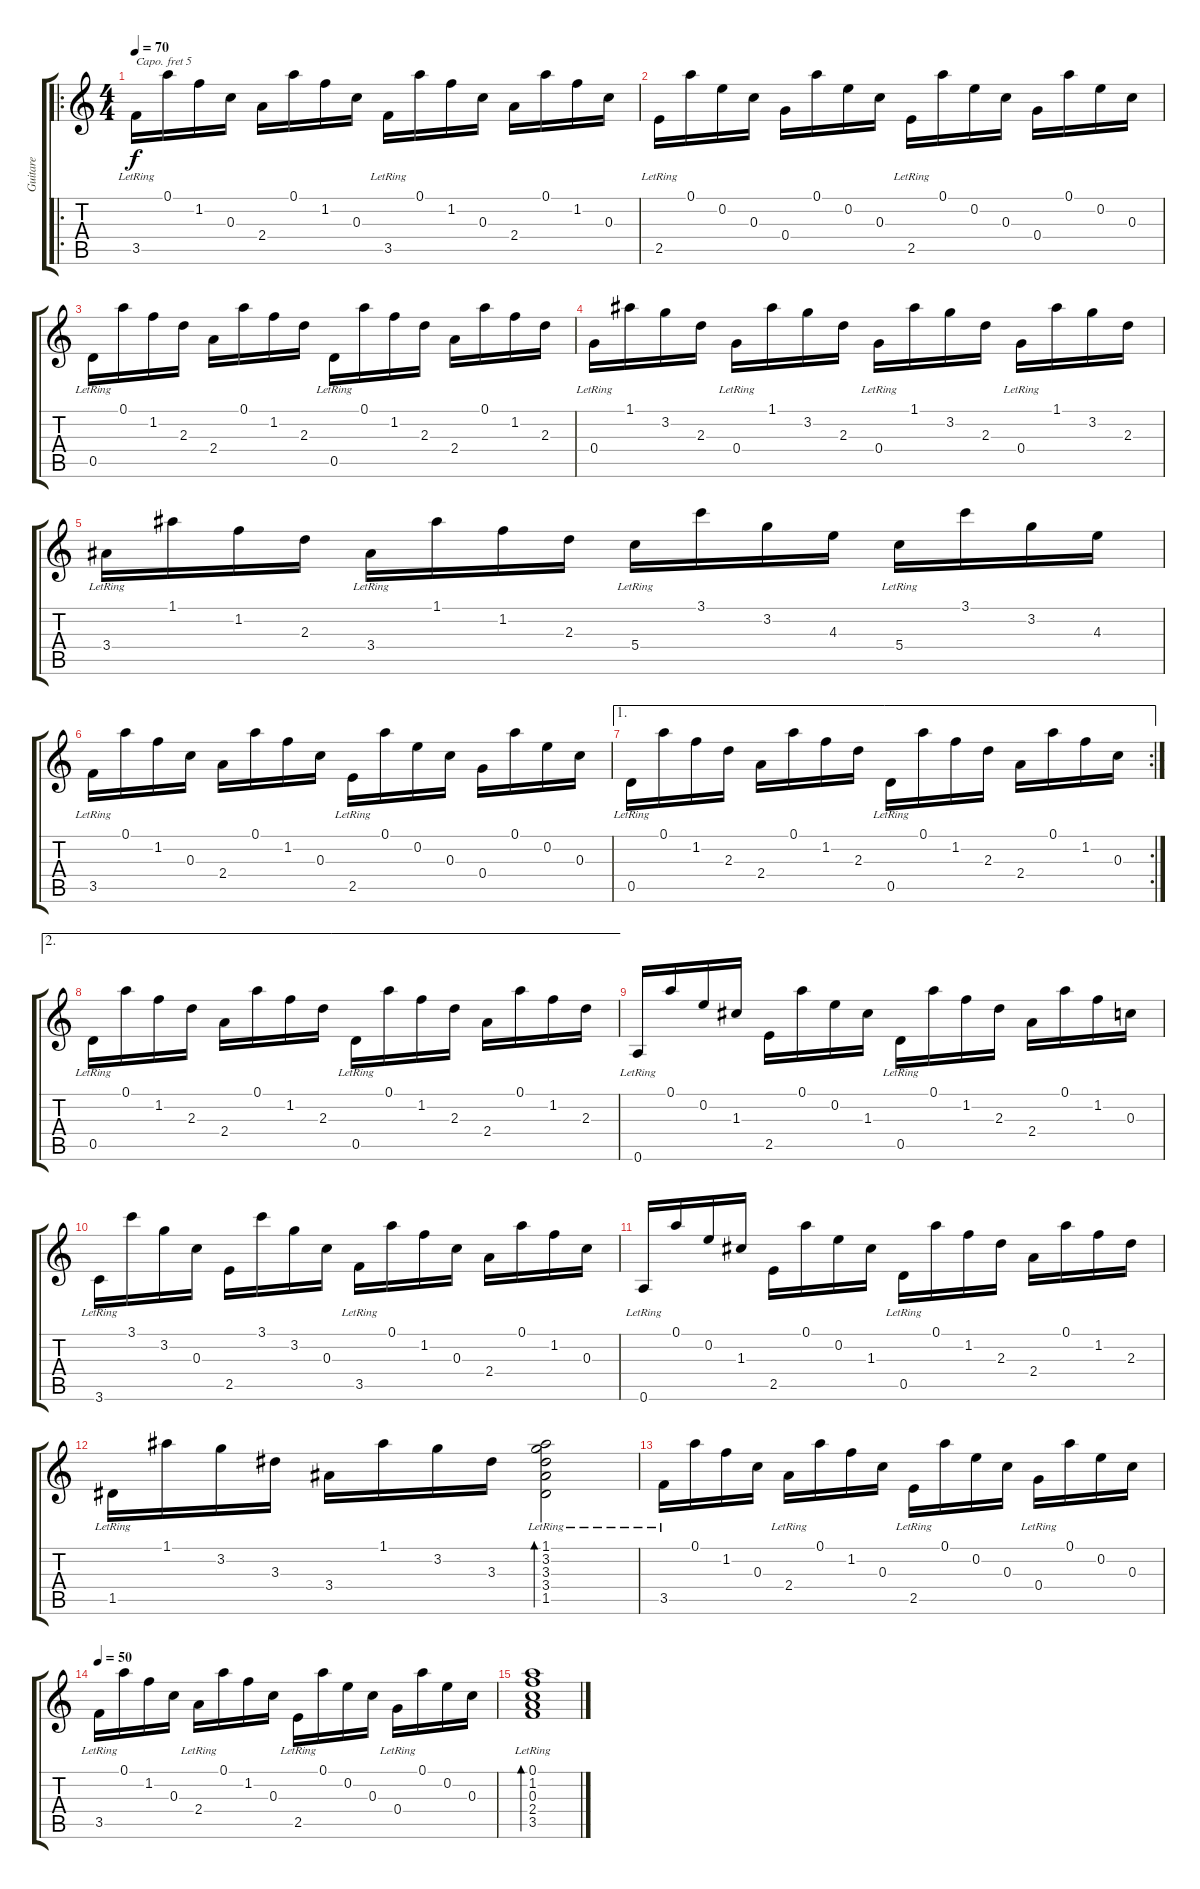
\track ("Guitare" "Guitare") {instrument acousticguitarnylon}
\staff {score tabs}
\capo 5
\tuning (E4 B3 G3 D3 A2 E2) {hide}
\ro
\ts (4 4)
\tempo 70
\clef g2
\ks c
3.5{lr}.16{dy f} 0.1.16 1.2.16 0.3.16 2.4.16 0.1.16 1.2.16 0.3.16 3.5{lr}.16 0.1.16 1.2.16 0.3.16 2.4.16 0.1.16 1.2.16 0.3.16 |
2.5{lr}.16 0.1.16 0.2.16 0.3.16 0.4.16 0.1.16 0.2.16 0.3.16 2.5{lr}.16 0.1.16 0.2.16 0.3.16 0.4.16 0.1.16 0.2.16 0.3.16 |
0.5{lr}.16 0.1.16 1.2.16 2.3.16 2.4.16 0.1.16 1.2.16 2.3.16 0.5{lr}.16 0.1.16 1.2.16 2.3.16 2.4.16 0.1.16 1.2.16 2.3.16 |
0.4{lr}.16 1.1.16 3.2.16 2.3.16 0.4{lr}.16 1.1.16 3.2.16 2.3.16 0.4{lr}.16 1.1.16 3.2.16 2.3.16 0.4{lr}.16 1.1.16 3.2.16 2.3.16 |
3.4{lr}.16 1.1.16 1.2.16 2.3.16 3.4{lr}.16 1.1.16 1.2.16 2.3.16 5.4{lr}.16 3.1.16 3.2.16 4.3.16 5.4{lr}.16 3.1.16 3.2.16 4.3.16 |
3.5{lr}.16 0.1.16 1.2.16 0.3.16 2.4.16 0.1.16 1.2.16 0.3.16 2.5{lr}.16 0.1.16 0.2.16 0.3.16 0.4.16 0.1.16 0.2.16 0.3.16 |
\ae 1
\rc 2
0.5{lr}.16 0.1.16 1.2.16 2.3.16 2.4.16 0.1.16 1.2.16 2.3.16 0.5{lr}.16 0.1.16 1.2.16 2.3.16 2.4.16 0.1.16 1.2.16 0.3.16 |
\ae 2
0.5{lr}.16 0.1.16 1.2.16 2.3.16 2.4.16 0.1.16 1.2.16 2.3.16 0.5{lr}.16 0.1.16 1.2.16 2.3.16 2.4.16 0.1.16 1.2.16 2.3.16 |
0.6{lr}.16 0.1.16 0.2.16 1.3.16 2.5.16 0.1.16 0.2.16 1.3.16 0.5{lr}.16 0.1.16 1.2.16 2.3.16 2.4.16 0.1.16 1.2.16 0.3.16 |
3.6{lr}.16 3.1.16 3.2.16 0.3.16 2.5.16 3.1.16 3.2.16 0.3.16 3.5{lr}.16 0.1.16 1.2.16 0.3.16 2.4.16 0.1.16 1.2.16 0.3.16 |
0.6{lr}.16 0.1.16 0.2.16 1.3.16 2.5.16 0.1.16 0.2.16 1.3.16 0.5{lr}.16 0.1.16 1.2.16 2.3.16 2.4.16 0.1.16 1.2.16 2.3.16 |
1.5{lr}.16 1.1.16 3.2.16 3.3.16 3.4.16 1.1.16 3.2.16 3.3.16 (1.1 3.2 3.3 3.4{lr} 1.5{lr}).2{bd 240} |
3.5{lr}.16 0.1.16 1.2.16 0.3.16 2.4{lr}.16 0.1.16 1.2.16 0.3.16 2.5{lr}.16 0.1.16 0.2.16 0.3.16 0.4{lr}.16 0.1.16 0.2.16 0.3.16 |
\tempo 50
3.5{lr}.16 0.1.16 1.2.16 0.3.16 2.4{lr}.16 0.1.16 1.2.16 0.3.16 2.5{lr}.16 0.1.16 0.2.16 0.3.16 0.4{lr}.16 0.1.16 0.2.16 0.3.16 |
(0.1 1.2 0.3{lr} 2.4{lr} 3.5{lr}).1{bd 480}
